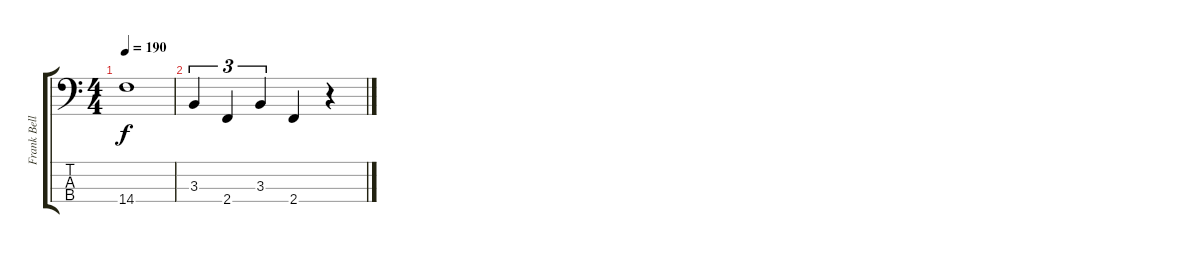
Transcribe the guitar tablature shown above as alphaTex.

\track ("Frank Bello" "Frank Bell") {instrument electricbassfinger}
\staff {score tabs}
\tuning (Gb2 Db2 Ab1 Eb1) {hide}
\ts (4 4)
\tempo 190
\clef f4
\ks c
14.4{t}.1{dy f} |
3.3.4{tu (3 2)} 2.4.4{tu (3 2)} 3.3.4{tu (3 2)} 2.4.4{volume 16} r.4
